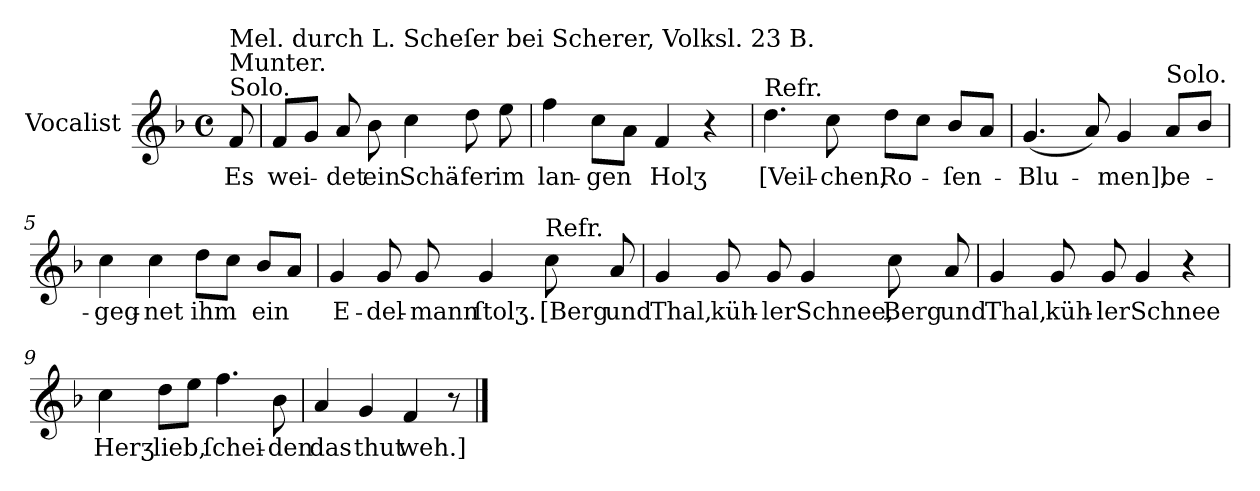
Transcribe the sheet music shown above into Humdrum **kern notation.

**kern	**text
*part1	*part1
*staff1	*staff1
*I"Vocalist	*
*k[b-]	*
*F:	*
*M4/4	*
*met(c)	*
=	=
!LO:TX:a:t=Solo.	!
!LO:TX:a:t=Munter.	!
!LO:TX:a:t=Mel. durch L. Scheſer bei Scherer, Volksl. 23 B.	!
8f	Es
=1	=1
8fL	wei-
8gJ	.
8a	-det
8b-	ein
4cc	Schä-
8dd	-fer
8ee	im
=2	=2
4ff	lan-
8ccL	-gen
8aJ	.
4f	Holʒ
4r	.
=3	=3
!LO:TX:a:t=Refr.	!
4.dd	[Veil-
8cc	-chen,
8ddL	Ro-
8ccJ	.
8b-L	-ſen-
8aJ	.
=4	=4
(4.g	-Blu-
8a)	.
4g	-men],
!LO:TX:a:t=Solo.	!
8aL	be-
8b-J	.
=5	=5
4cc	-geg-
4cc	-net
8ddL	ihm
8ccJ	.
8b-L	ein
8aJ	.
=6	=6
4g	E-
8g	-del-
8g	-mann
4g	ſtolʒ.
!LO:TX:a:t=Refr.	!
8cc	[Berg
8a	und
=7	=7
4g	Thal,
8g	küh-
8g	-ler
4g	Schnee,
8cc	Berg
8a	und
=8	=8
4g	Thal,
8g	küh-
8g	-ler
4g	Schnee
4r	.
=9	=9
4cc	Herʒ-
8ddL	-lieb,
8eeJ	.
4.ff	ſchei-
8b-	-den
=10	=10
4a	das
4g	thut
4f	weh.]
8r	.
==	==
*-	*-
